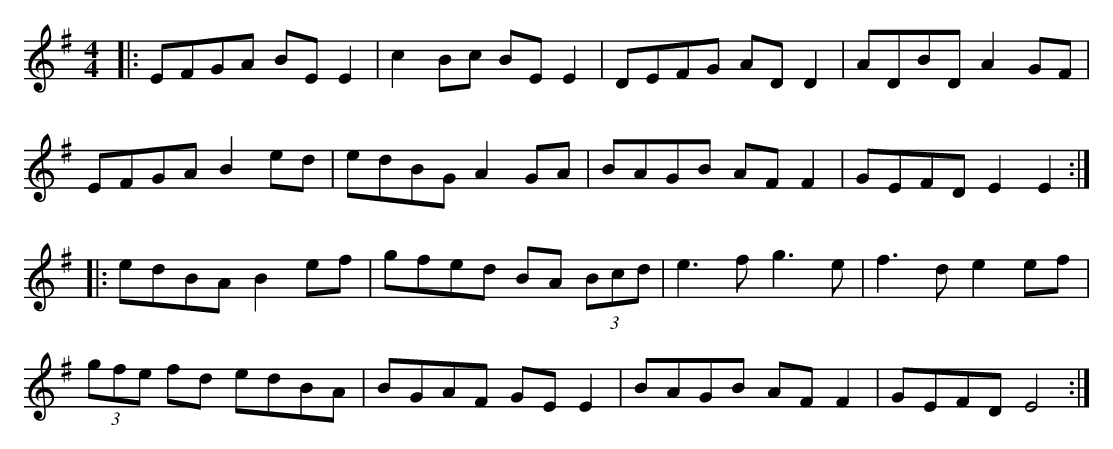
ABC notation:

X:1
M:4/4
K:Emin
|:EFGA BE E2|c2 Bc BE E2|DEFG AD D2|ADBD A2 GF|
EFGA B2 ed|edBG A2 GA|BAGB AF F2|GEFD E2 E2:|
|:edBA B2 ef|gfed BA (3Bcd|e3f g3e|f3d e2 ef|
(3gfe fd edBA|BGAF GE E2|BAGB AF F2|GEFD E4:|
